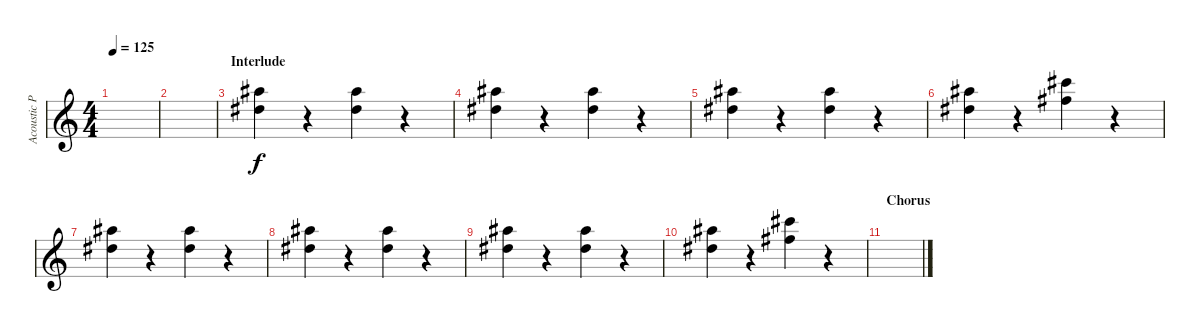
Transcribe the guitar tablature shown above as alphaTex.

\track ("Acoustic Piano (Staff 1)" "Acoustic P") {instrument acousticgrandpiano}
\staff {score}
\tuning (E4 B3 G3 D3 A2 E2 B1) {hide}
\ts (4 4)
\tempo 125
\clef g2
\ks c
|
|
\section ("" "Interlude")
(11.1 23.2).4 r.4 (11.1 23.2).4 r.4 |
(11.1 23.2).4 r.4 (11.1 23.2).4 r.4 |
(11.1 23.2).4 r.4 (11.1 23.2).4 r.4 |
(11.1 23.2).4 r.4 (14.1 26.2).4 r.4 |
(11.1 23.2).4 r.4 (11.1 23.2).4 r.4 |
(11.1 23.2).4 r.4 (11.1 23.2).4 r.4 |
(11.1 23.2).4 r.4 (11.1 23.2).4 r.4 |
(11.1 23.2).4 r.4 (21.1 19.2).4 r.4 |
\section ("" "Chorus")
